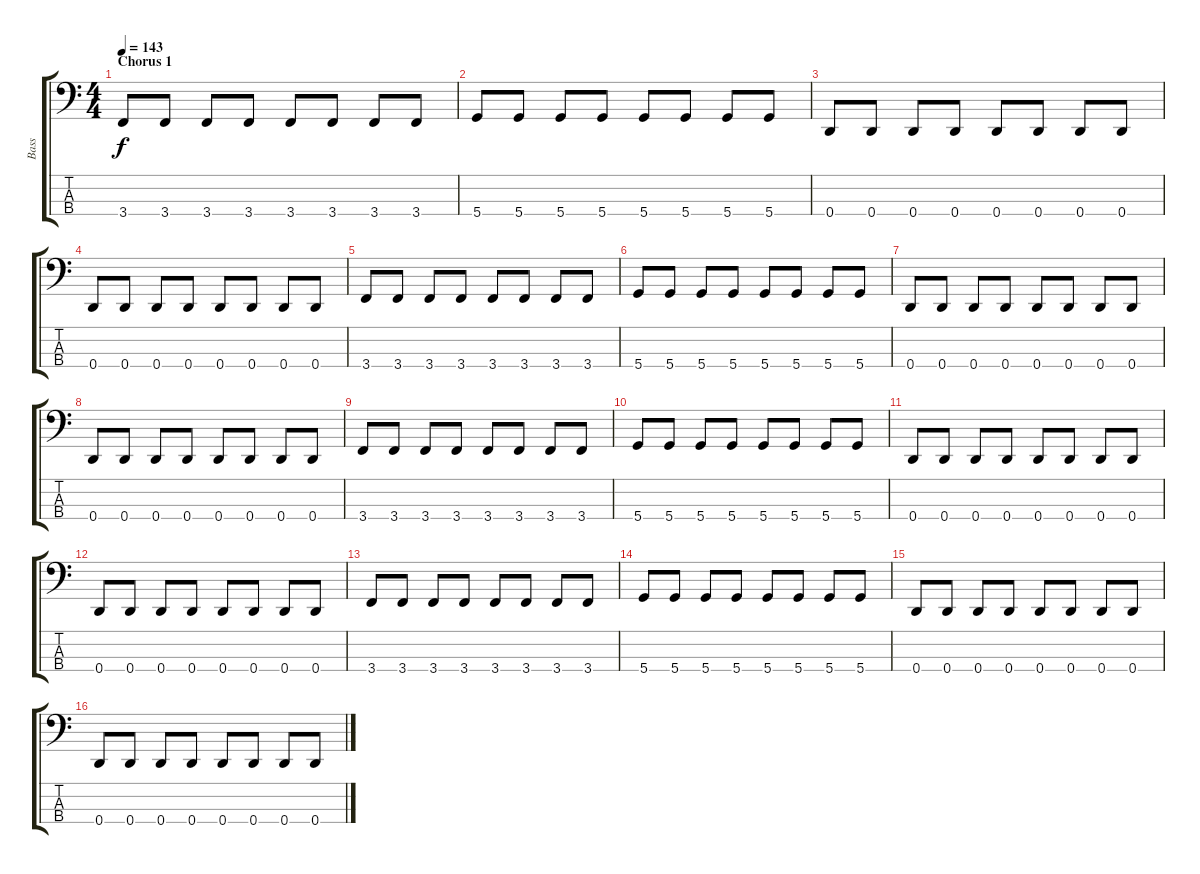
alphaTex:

\track ("Bass" "Bass") {instrument electricbassfinger}
\staff {score tabs}
\tuning (G2 D2 A1 D1) {hide}
\ts (4 4)
\section ("" "Chorus 1")
\tempo 143
\clef f4
\ks c
3.4.8{dy f} 3.4.8 3.4.8 3.4.8 3.4.8 3.4.8 3.4.8 3.4.8 |
5.4.8 5.4.8 5.4.8 5.4.8 5.4.8 5.4.8 5.4.8 5.4.8 |
0.4.8 0.4.8 0.4.8 0.4.8 0.4.8 0.4.8 0.4.8 0.4.8 |
0.4.8 0.4.8 0.4.8 0.4.8 0.4.8 0.4.8 0.4.8 0.4.8 |
3.4.8 3.4.8 3.4.8 3.4.8 3.4.8 3.4.8 3.4.8 3.4.8 |
5.4.8 5.4.8 5.4.8 5.4.8 5.4.8 5.4.8 5.4.8 5.4.8 |
0.4.8 0.4.8 0.4.8 0.4.8 0.4.8 0.4.8 0.4.8 0.4.8 |
0.4.8 0.4.8 0.4.8 0.4.8 0.4.8 0.4.8 0.4.8 0.4.8 |
3.4.8 3.4.8 3.4.8 3.4.8 3.4.8 3.4.8 3.4.8 3.4.8 |
5.4.8 5.4.8 5.4.8 5.4.8 5.4.8 5.4.8 5.4.8 5.4.8 |
0.4.8 0.4.8 0.4.8 0.4.8 0.4.8 0.4.8 0.4.8 0.4.8 |
0.4.8 0.4.8 0.4.8 0.4.8 0.4.8 0.4.8 0.4.8 0.4.8 |
3.4.8 3.4.8 3.4.8 3.4.8 3.4.8 3.4.8 3.4.8 3.4.8 |
5.4.8 5.4.8 5.4.8 5.4.8 5.4.8 5.4.8 5.4.8 5.4.8 |
0.4.8 0.4.8 0.4.8 0.4.8 0.4.8 0.4.8 0.4.8 0.4.8 |
0.4.8 0.4.8 0.4.8 0.4.8 0.4.8 0.4.8 0.4.8 0.4.8
